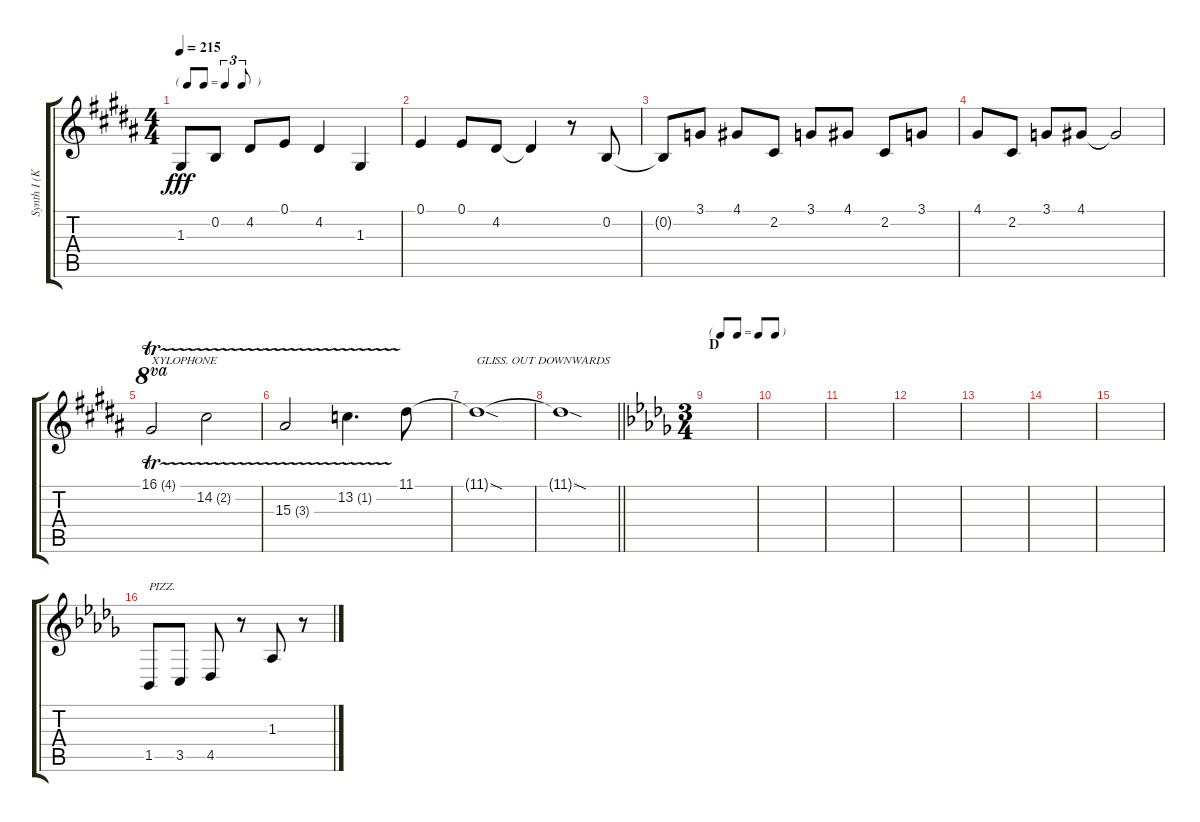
\track ("Synth I (Kotobuki Tsumugi)" "Synth I (K") {instrument acousticgrandpiano}
\staff {score tabs}
\tuning (E4 B3 G3 D3 A2 E2) {hide}
\ts (4 4)
\tf triplet8th
\tempo 215
\clef g2
\ks b
1.3.8{dy fff} 0.2.8 4.2.8 0.1.8 4.2.4 1.3.4 |
0.1.4 0.1.8 4.2.8 4.2{t}.4 r.8 0.2.8 |
0.2{t}.8 3.1.8 4.1.8 2.2.8 3.1.8 4.1.8 2.2.8 3.1.8 |
4.1.8 2.2.8 3.1.8 4.1.8 4.1{t}.2 |
16.1{tr (4 16)}.2{ot 8va txt "XYLOPHONE" instrument celesta} 14.2{tr (2 16)}.2 |
15.3{tr (3 16)}.2 13.2{tr (1 16)}.4{d} 11.1.8 |
11.1{sod t}.1{txt "GLISS. OUT DOWNWARDS"} |
\barLineRight lightlight
11.1{sod t}.1 |
\ts (3 4)
\tf none
\section ("" "D")
\ks db
|
|
|
|
|
|
|
1.5.8{txt "PIZZ." instrument pizzicatostrings} 3.5.8 4.5.8 r.8 1.3.8 r.8
